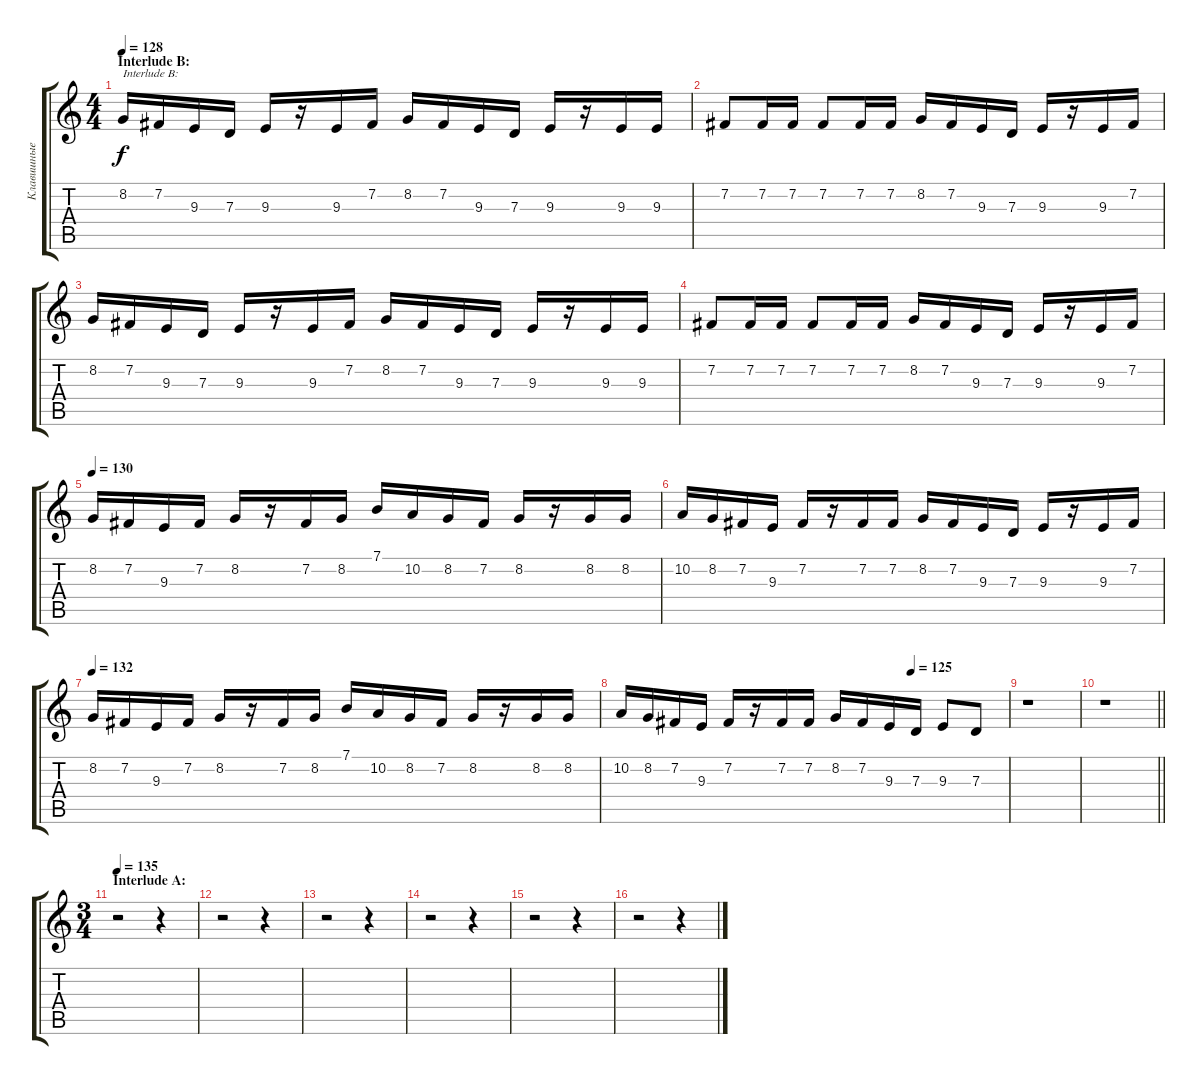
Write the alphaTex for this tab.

\track ("Клавишные" "Клавишные") {instrument fx1rain}
\staff {score tabs}
\tuning (E4 B3 G3 D3 A2 E2) {hide}
\ts (4 4)
\section ("" "Interlude B:")
\tempo 128
\clef g2
\ks c
8.2.16{txt "Interlude B:" dy f} 7.2.16 9.3.16 7.3.16 9.3.16 r.16 9.3.16 7.2.16 8.2.16 7.2.16 9.3.16 7.3.16 9.3.16 r.16 9.3.16 9.3.16 |
7.2.8 7.2.16 7.2.16 7.2.8 7.2.16 7.2.16 8.2.16 7.2.16 9.3.16 7.3.16 9.3.16 r.16 9.3.16 7.2.16 |
8.2.16 7.2.16 9.3.16 7.3.16 9.3.16 r.16 9.3.16 7.2.16 8.2.16 7.2.16 9.3.16 7.3.16 9.3.16 r.16 9.3.16 9.3.16 |
7.2.8 7.2.16 7.2.16 7.2.8 7.2.16 7.2.16 8.2.16 7.2.16 9.3.16 7.3.16 9.3.16 r.16 9.3.16 7.2.16 |
\tempo 130
8.2.16 7.2.16 9.3.16 7.2.16 8.2.16 r.16 7.2.16 8.2.16 7.1.16 10.2.16 8.2.16 7.2.16 8.2.16 r.16 8.2.16 8.2.16 |
10.2.16 8.2.16 7.2.16 9.3.16 7.2.16 r.16 7.2.16 7.2.16 8.2.16 7.2.16 9.3.16 7.3.16 9.3.16 r.16 9.3.16 7.2.16 |
\tempo 132
8.2.16 7.2.16 9.3.16 7.2.16 8.2.16 r.16 7.2.16 8.2.16 7.1.16 10.2.16 8.2.16 7.2.16 8.2.16 r.16 8.2.16 8.2.16 |
\tempo (125 0.75)
10.2.16 8.2.16 7.2.16 9.3.16 7.2.16 r.16 7.2.16 7.2.16 8.2.16 7.2.16 9.3.16 7.3.16 9.3.8 7.3.8 |
r.1 |
\barLineRight lightlight
r.1 |
\ts (3 4)
\section ("" "Interlude A:")
\tempo 135
r.2 r.4 |
r.2 r.4 |
r.2 r.4 |
r.2 r.4 |
r.2 r.4 |
r.2 r.4
